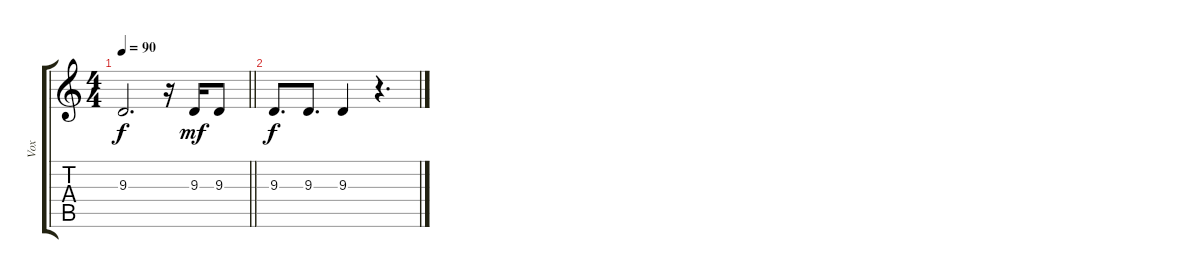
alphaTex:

\track ("Vox" "Vox") {instrument lead2sawtooth}
\staff {score tabs}
\tuning (D4 A3 F3 C3 G2 D2) {hide}
\ts (4 4)
\tempo 90
\clef g2
\barLineRight lightlight
\ks c
9.3{t}.2{d dy f} r.16 9.3.16{dy mf} 9.3.8 |
9.3.8{d dy f} 9.3.8{d} 9.3.4 r.4{d}
